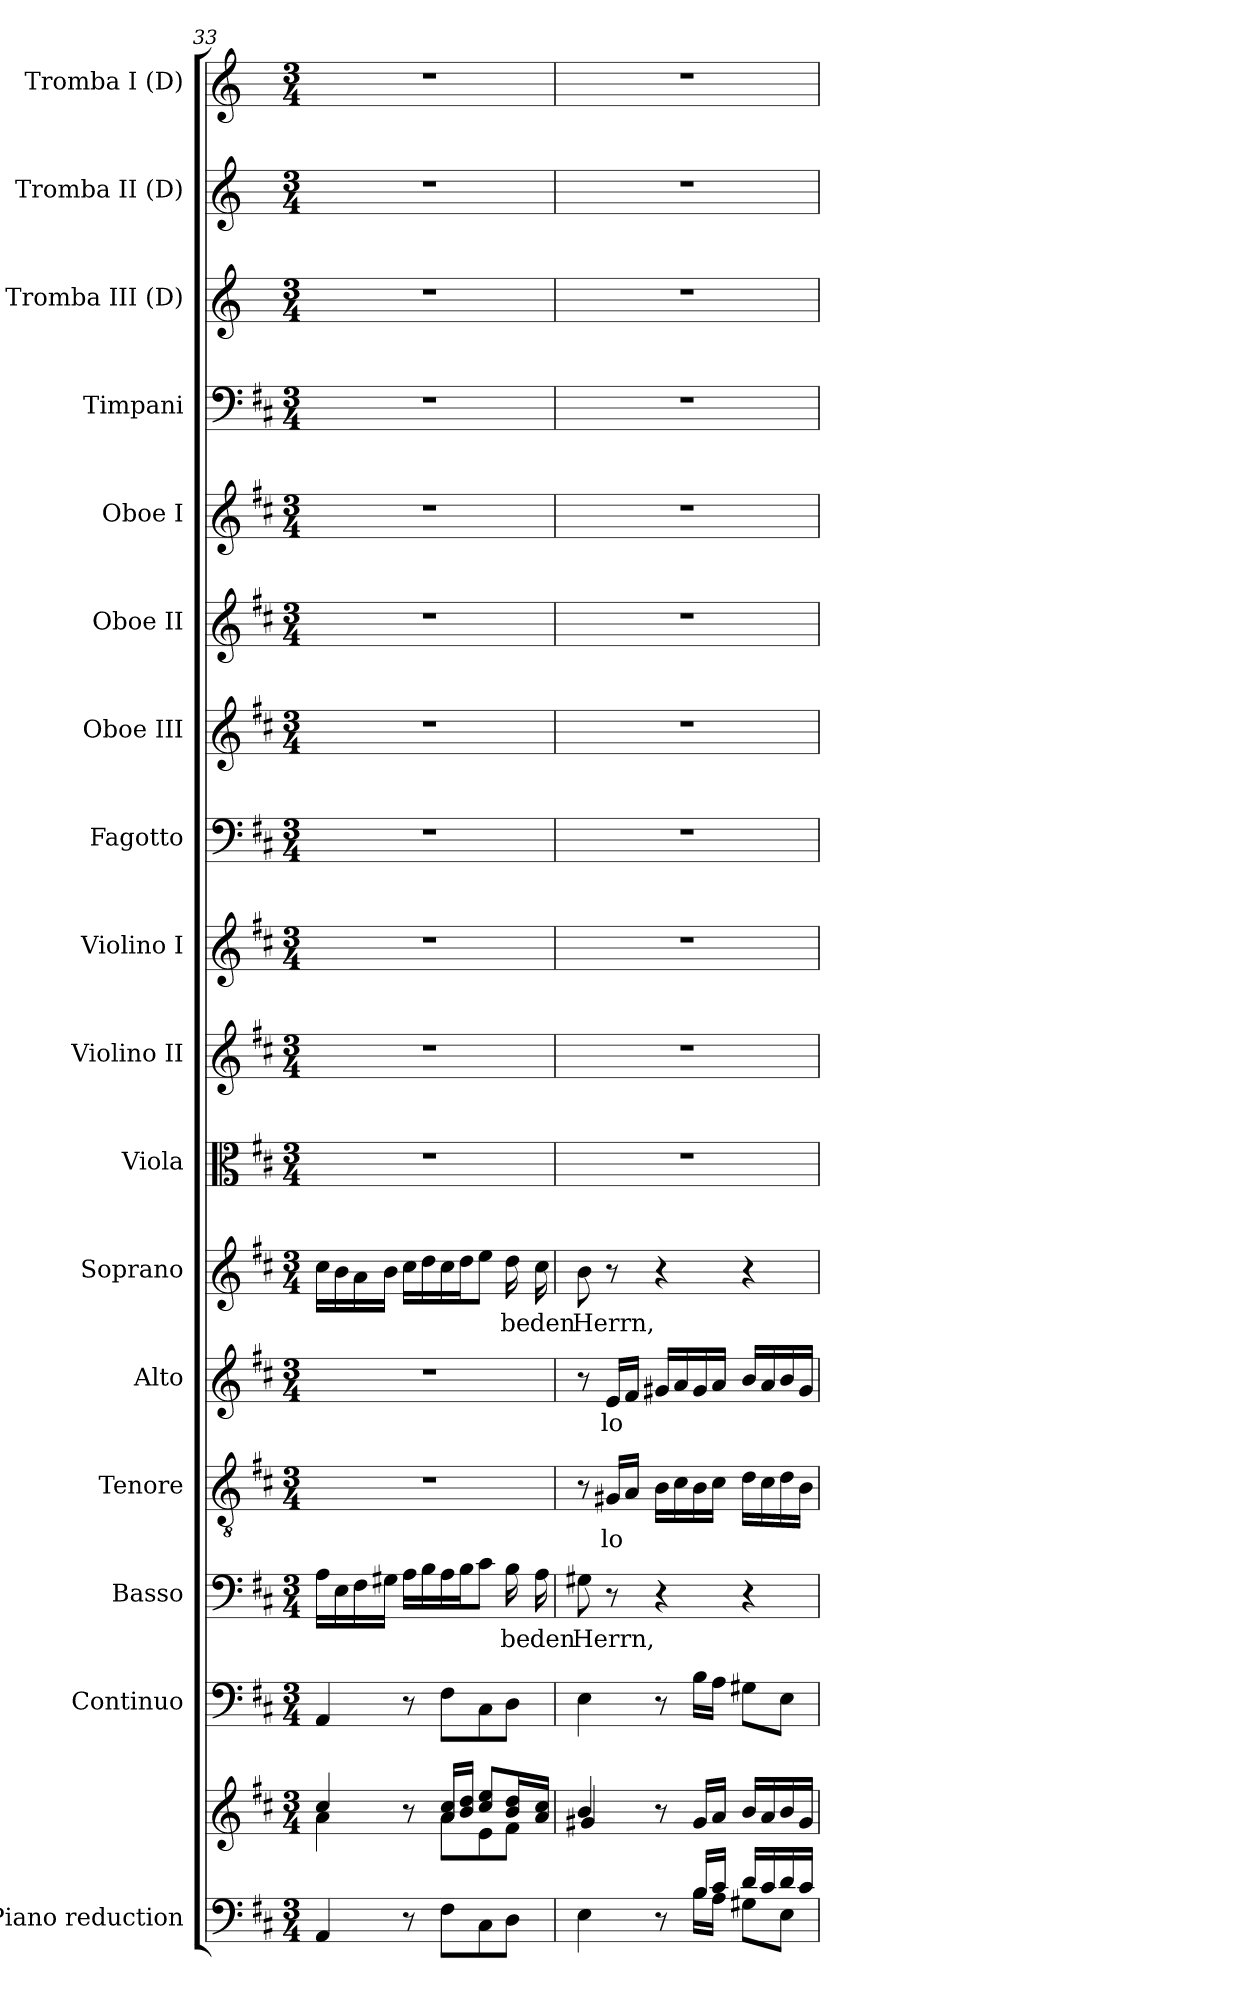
**kern	**kern	**kern	**kern	**text	**kern	**text	**kern	**text	**kern	**text	**kern	**kern	**kern	**kern	**kern	**kern	**kern	**kern	**kern	**kern	**kern
*part17	*part17	*part16	*part15	*part15	*part14	*part14	*part13	*part13	*part12	*part12	*part11	*part10	*part9	*part8	*part7	*part6	*part5	*part4	*part3	*part2	*part1
*staff18	*staff17	*staff16	*staff15	*staff15	*staff14	*staff14	*staff13	*staff13	*staff12	*staff12	*staff11	*staff10	*staff9	*staff8	*staff7	*staff6	*staff5	*staff4	*staff3	*staff2	*staff1
*I"Piano reduction	*	*I"Continuo	*I"Basso	*	*I"Tenore	*	*I"Alto	*	*I"Soprano	*	*I"Viola	*I"Violino II	*I"Violino I	*I"Fagotto	*I"Oboe III	*I"Oboe II	*I"Oboe I	*I"Timpani	*I"Tromba III (D)	*I"Tromba II (D)	*I"Tromba I (D)
*I'Pno	*	*	*	*	*	*	*	*	*	*	*	*	*	*	*I'Ob	*I'Ob	*I'Ob	*I'Timp	*	*	*
*clefF4	*clefG2	*clefF4	*clefF4	*	*clefGv2	*	*clefG2	*	*clefG2	*	*clefC3	*clefG2	*clefG2	*clefF4	*clefG2	*clefG2	*clefG2	*clefF4	*clefG2	*clefG2	*clefG2
*	*	*	*	*	*	*	*	*	*	*	*	*	*	*	*	*	*	*	*ITrd-1c-2	*ITrd-1c-2	*ITrd-1c-2
*k[f#c#]	*k[f#c#]	*k[f#c#]	*k[f#c#]	*	*k[f#c#]	*	*k[f#c#]	*	*k[f#c#]	*	*k[f#c#]	*k[f#c#]	*k[f#c#]	*k[f#c#]	*k[f#c#]	*k[f#c#]	*k[f#c#]	*k[f#c#]	*k[f#c#]	*k[f#c#]	*k[f#c#]
*M3/4	*M3/4	*M3/4	*M3/4	*	*M3/4	*	*M3/4	*	*M3/4	*	*M3/4	*M3/4	*M3/4	*M3/4	*M3/4	*M3/4	*M3/4	*M3/4	*M3/4	*M3/4	*M3/4
=33	=33	=33	=33	=33	=33	=33	=33	=33	=33	=33	=33	=33	=33	=33	=33	=33	=33	=33	=33	=33	=33
*	*^	*	*	*	*	*	*	*	*	*	*	*	*	*	*	*	*	*	*	*	*
4AA/	4cc#/	4a\	4AA/	16A\LL	.	2.r	.	2.r	.	16cc#\LL	.	2.r	2.r	2.r	2.r	2.r	2.r	2.r	2.r	2.r	2.r	2.r
.	.	.	.	16E\	.	.	.	.	.	16b\	.	.	.	.	.	.	.	.	.	.	.	.
.	.	.	.	16F#\	.	.	.	.	.	16a\	.	.	.	.	.	.	.	.	.	.	.	.
.	.	.	.	16G#X\JJ	.	.	.	.	.	16b\JJ	.	.	.	.	.	.	.	.	.	.	.	.
8r	8r	8ryy	8r	16A\LL	.	.	.	.	.	16cc#\LL	.	.	.	.	.	.	.	.	.	.	.	.
.	.	.	.	16B\	.	.	.	.	.	16dd\	.	.	.	.	.	.	.	.	.	.	.	.
8F#\L	16a/ 16cc#/LL	8a\L	8F#\L	16A\	.	.	.	.	.	16cc#\	.	.	.	.	.	.	.	.	.	.	.	.
.	16b/ 16dd/JJ	.	.	16B\J	.	.	.	.	.	16dd\J	.	.	.	.	.	.	.	.	.	.	.	.
8C#\	8cc#/ 8ee/L	8e\	8C#\	8c#\J	.	.	.	.	.	8ee\J	.	.	.	.	.	.	.	.	.	.	.	.
!	!	!	!	!	!LO:LY:b	!	!	!	!	!	!LO:LY:b	!	!	!	!	!	!	!	!	!	!	!
8D\J	16b/ 16dd/L	8f#\J	8D\J	16B\	be	.	.	.	.	16dd\	be	.	.	.	.	.	.	.	.	.	.	.
!	!	!	!	!	!LO:LY:b	!	!	!	!	!	!LO:LY:b	!	!	!	!	!	!	!	!	!	!	!
.	16a/ 16cc#/JJ	.	.	16A\	den	.	.	.	.	16cc#\	den	.	.	.	.	.	.	.	.	.	.	.
=34	=34	=34	=34	=34	=34	=34	=34	=34	=34	=34	=34	=34	=34	=34	=34	=34	=34	=34	=34	=34	=34	=34
*^	*	*	*	*	*	*	*	*	*	*	*	*	*	*	*	*	*	*	*	*	*	*
!	!	!	!	!	!	!LO:LY:b	!	!	!	!	!	!LO:LY:b	!	!	!	!	!	!	!	!	!	!	!
4ryy	4E\	4b/	4g#X/	4E\	8G#X\	Herrn,	8r	.	8r	.	8b\	Herrn,	2.r	2.r	2.r	2.r	2.r	2.r	2.r	2.r	2.r	2.r	2.r
!	!	!	!	!	!	!	!	!LO:LY:b	!	!LO:LY:b	!	!	!	!	!	!	!	!	!	!	!	!	!
.	.	.	.	.	8r	.	16G#X/LL	lo	16e/LL	lo	8r	.	.	.	.	.	.	.	.	.	.	.	.
.	.	.	.	.	.	.	16A/JJ	.	16f#/JJ	.	.	.	.	.	.	.	.	.	.	.	.	.	.
8r	8ryy	8r	2ryy	8r	4r	.	16B\LL	.	16g#X/LL	.	4r	.	.	.	.	.	.	.	.	.	.	.	.
.	.	.	.	.	.	.	16c#\	.	16a/	.	.	.	.	.	.	.	.	.	.	.	.	.	.
16B/LL	16B\LL	16g#/LL	.	16B\LL	.	.	16B\	.	16g#/	.	.	.	.	.	.	.	.	.	.	.	.	.	.
16c#/JJ	16A\JJ	16a/JJ	.	16A\JJ	.	.	16c#\JJ	.	16a/JJ	.	.	.	.	.	.	.	.	.	.	.	.	.	.
16d/LL	8G#X\L	16b/LL	.	8G#X\L	4r	.	16d\LL	.	16b/LL	.	4r	.	.	.	.	.	.	.	.	.	.	.	.
16c#/	.	16a/	.	.	.	.	16c#\	.	16a/	.	.	.	.	.	.	.	.	.	.	.	.	.	.
16d/	8E\J	16b/	.	8E\J	.	.	16d\	.	16b/	.	.	.	.	.	.	.	.	.	.	.	.	.	.
16c#/JJ	.	16g#/JJ	.	.	.	.	16B\JJ	.	16g#/JJ	.	.	.	.	.	.	.	.	.	.	.	.	.	.
*v	*v	*	*	*	*	*	*	*	*	*	*	*	*	*	*	*	*	*	*	*	*	*	*
*	*v	*v	*	*	*	*	*	*	*	*	*	*	*	*	*	*	*	*	*	*	*	*
=	=	=	=	=	=	=	=	=	=	=	=	=	=	=	=	=	=	=	=	=	=
*-	*-	*-	*-	*-	*-	*-	*-	*-	*-	*-	*-	*-	*-	*-	*-	*-	*-	*-	*-	*-	*-
